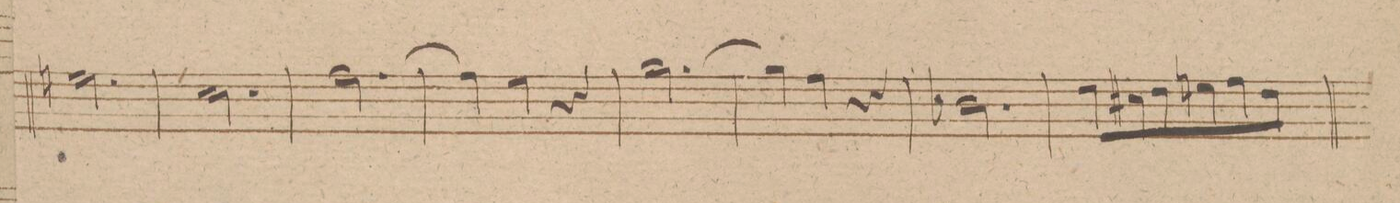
**kern	**dynam
*I"Clarinetto 2do in A.	*
*clefG2	*
*k[f#]	*
*M3/4	*
2.cc#\	.
=40	=40
2.a/	.
=41	=41
[2.dd\	.
=42	=42
4dd\]	.
4cc\	.
4r	.
=43	=43
[2.ee\	.
=44	=44
4ee\]	.
4dd\	.
4r	.
=45	=45
2.gnX/	.
=46	=46
8b\L	.
8a#X/	.
8b\	.
8cc#\	.
8dd\	.
8b\J	.
=47	=47
*-	*-
